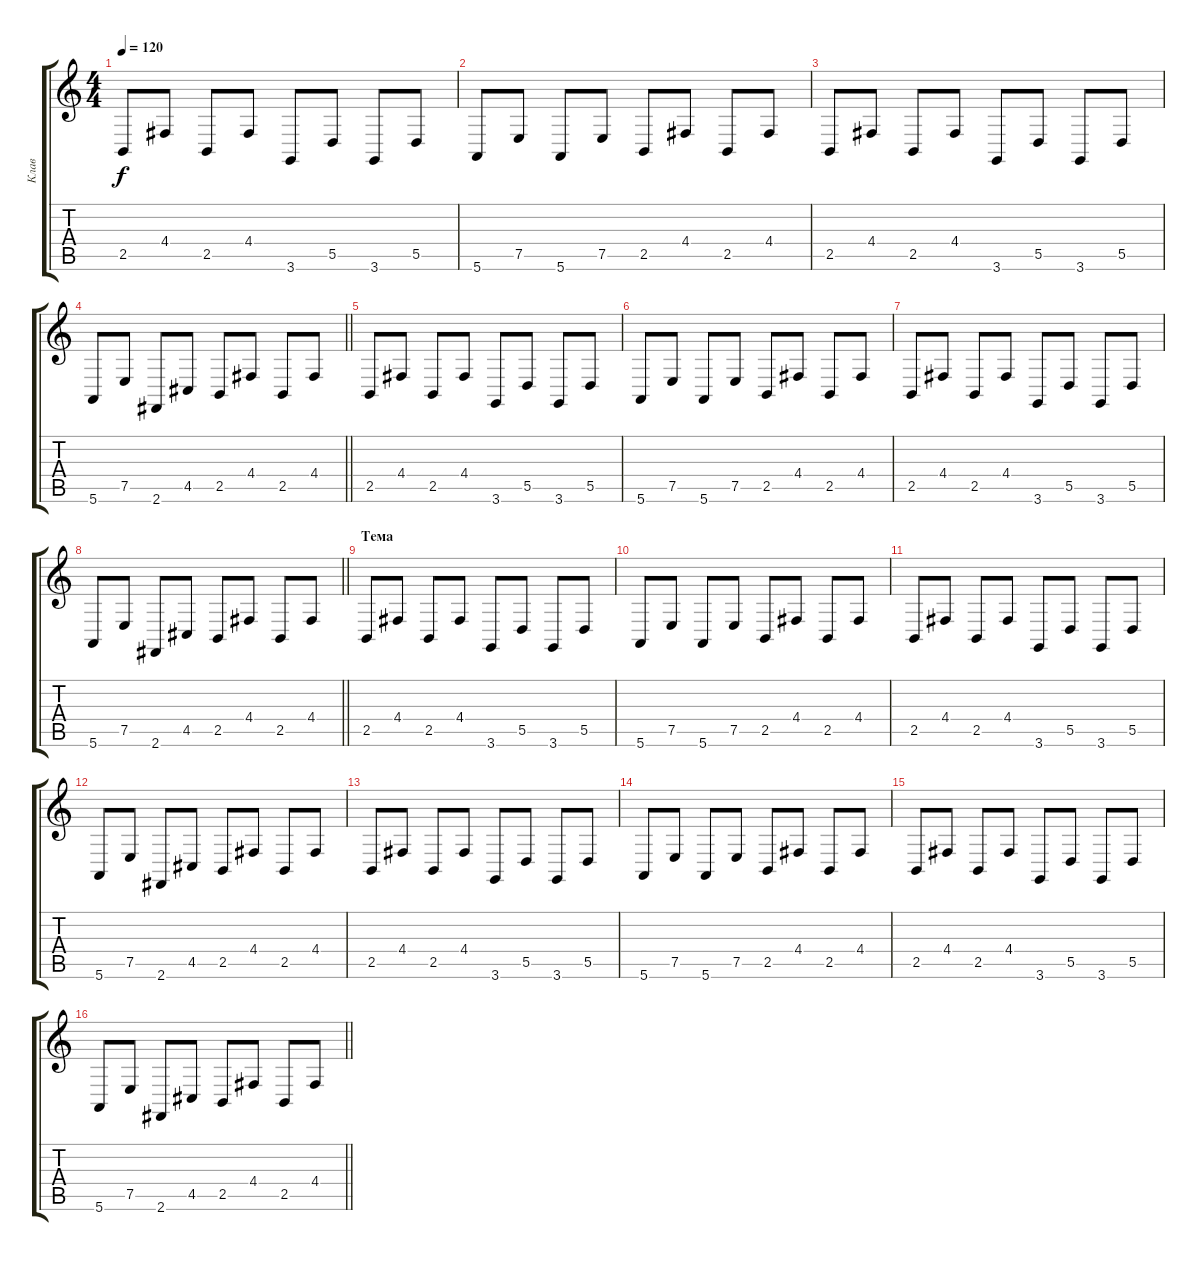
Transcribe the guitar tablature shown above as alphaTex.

\track ("Клав" "Клав") {instrument drawbarorgan}
\staff {score tabs}
\tuning (E4 B3 G3 D3 A2 E2) {hide}
\ts (4 4)
\tempo 120
\clef g2
\ks c
2.5.8{dy f} 4.4.8 2.5.8 4.4.8 3.6.8 5.5.8 3.6.8 5.5.8 |
5.6.8 7.5.8 5.6.8 7.5.8 2.5.8 4.4.8 2.5.8 4.4.8 |
2.5.8 4.4.8 2.5.8 4.4.8 3.6.8 5.5.8 3.6.8 5.5.8 |
\barLineRight lightlight
5.6.8 7.5.8 2.6.8 4.5.8 2.5.8 4.4.8 2.5.8 4.4.8 |
2.5.8 4.4.8 2.5.8 4.4.8 3.6.8 5.5.8 3.6.8 5.5.8 |
5.6.8 7.5.8 5.6.8 7.5.8 2.5.8 4.4.8 2.5.8 4.4.8 |
2.5.8 4.4.8 2.5.8 4.4.8 3.6.8 5.5.8 3.6.8 5.5.8 |
\barLineRight lightlight
5.6.8 7.5.8 2.6.8 4.5.8 2.5.8 4.4.8 2.5.8 4.4.8 |
\section ("" "Тема")
2.5.8 4.4.8 2.5.8 4.4.8 3.6.8 5.5.8 3.6.8 5.5.8 |
5.6.8 7.5.8 5.6.8 7.5.8 2.5.8 4.4.8 2.5.8 4.4.8 |
2.5.8 4.4.8 2.5.8 4.4.8 3.6.8 5.5.8 3.6.8 5.5.8 |
5.6.8 7.5.8 2.6.8 4.5.8 2.5.8 4.4.8 2.5.8 4.4.8 |
2.5.8 4.4.8 2.5.8 4.4.8 3.6.8 5.5.8 3.6.8 5.5.8 |
5.6.8 7.5.8 5.6.8 7.5.8 2.5.8 4.4.8 2.5.8 4.4.8 |
2.5.8 4.4.8 2.5.8 4.4.8 3.6.8 5.5.8 3.6.8 5.5.8 |
\barLineRight lightlight
5.6.8 7.5.8 2.6.8 4.5.8 2.5.8 4.4.8 2.5.8 4.4.8
